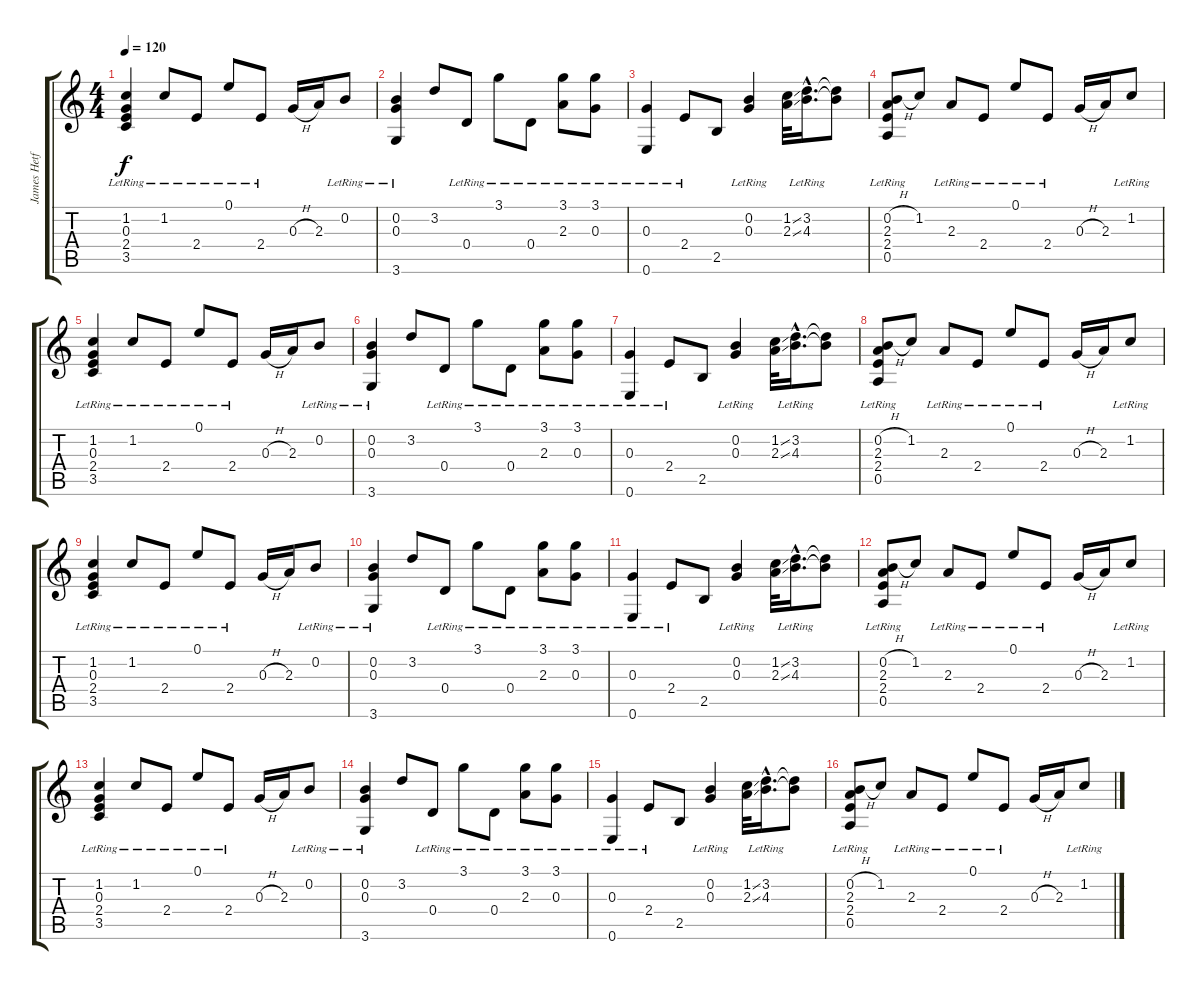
\track ("James Hetfield (rythem guitar)" "James Hetf") {instrument acousticguitarsteel}
\staff {score tabs}
\tuning (E4 B3 G3 D3 A2 E2) {hide}
\ts (4 4)
\tempo 120
\clef g2
\ks c
(1.2{lr} 0.3 2.4{lr} 3.5{lr}).4{dy f} 1.2{lr}.8 2.4{lr}.8 0.1{lr}.8 2.4{lr}.8 0.3{h}.16 2.3.16 0.2{lr}.8 |
(0.2{lr} 0.3{lr} 3.6{lr}).4 3.2.8 0.4{lr}.8 3.1{lr}.8 0.4{lr}.8 (3.1{lr} 2.3).8 (3.1{lr} 0.3{lr}).8 |
(0.3{lr} 0.6{lr}).4 2.4{lr}.8 2.5.8 (0.2{lr} 0.3{lr}).4 (1.2{ss} 2.3{ss}).32 (3.2{hac lr} 4.3{hac lr}).16{d} (3.2{t} 4.3{t}).8 |
(0.2{h} 2.3{lr} 2.4{lr} 0.5).8 1.2.8 2.3{lr}.8 2.4{lr}.8 0.1{lr}.8 2.4{lr}.8 0.3{h}.16 2.3.16 1.2{lr}.8 |
(1.2{lr} 0.3 2.4{lr} 3.5{lr}).4 1.2{lr}.8 2.4{lr}.8 0.1{lr}.8 2.4{lr}.8 0.3{h}.16 2.3.16 0.2{lr}.8 |
(0.2{lr} 0.3{lr} 3.6{lr}).4 3.2.8 0.4{lr}.8 3.1{lr}.8 0.4{lr}.8 (3.1{lr} 2.3).8 (3.1{lr} 0.3{lr}).8 |
(0.3{lr} 0.6{lr}).4 2.4{lr}.8 2.5.8 (0.2{lr} 0.3{lr}).4 (1.2{ss} 2.3{ss}).32 (3.2{hac lr} 4.3{hac lr}).16{d} (3.2{t} 4.3{t}).8 |
(0.2{h} 2.3{lr} 2.4{lr} 0.5).8 1.2.8 2.3{lr}.8 2.4{lr}.8 0.1{lr}.8 2.4{lr}.8 0.3{h}.16 2.3.16 1.2{lr}.8 |
(1.2{lr} 0.3 2.4{lr} 3.5{lr}).4 1.2{lr}.8 2.4{lr}.8 0.1{lr}.8 2.4{lr}.8 0.3{h}.16 2.3.16 0.2{lr}.8 |
(0.2{lr} 0.3{lr} 3.6{lr}).4 3.2.8 0.4{lr}.8 3.1{lr}.8 0.4{lr}.8 (3.1{lr} 2.3).8 (3.1{lr} 0.3{lr}).8 |
(0.3{lr} 0.6{lr}).4 2.4{lr}.8 2.5.8 (0.2{lr} 0.3{lr}).4 (1.2{ss} 2.3{ss}).32 (3.2{hac lr} 4.3{hac lr}).16{d} (3.2{t} 4.3{t}).8 |
(0.2{h} 2.3{lr} 2.4{lr} 0.5).8 1.2.8 2.3{lr}.8 2.4{lr}.8 0.1{lr}.8 2.4{lr}.8 0.3{h}.16 2.3.16 1.2{lr}.8 |
(1.2{lr} 0.3 2.4{lr} 3.5{lr}).4 1.2{lr}.8 2.4{lr}.8 0.1{lr}.8 2.4{lr}.8 0.3{h}.16 2.3.16 0.2{lr}.8 |
(0.2{lr} 0.3{lr} 3.6{lr}).4 3.2.8 0.4{lr}.8 3.1{lr}.8 0.4{lr}.8 (3.1{lr} 2.3).8 (3.1{lr} 0.3{lr}).8 |
(0.3{lr} 0.6{lr}).4 2.4{lr}.8 2.5.8 (0.2{lr} 0.3{lr}).4 (1.2{ss} 2.3{ss}).32 (3.2{hac lr} 4.3{hac lr}).16{d} (3.2{t} 4.3{t}).8 |
(0.2{h} 2.3{lr} 2.4{lr} 0.5).8 1.2.8 2.3{lr}.8 2.4{lr}.8 0.1{lr}.8 2.4{lr}.8 0.3{h}.16 2.3.16 1.2{lr}.8
